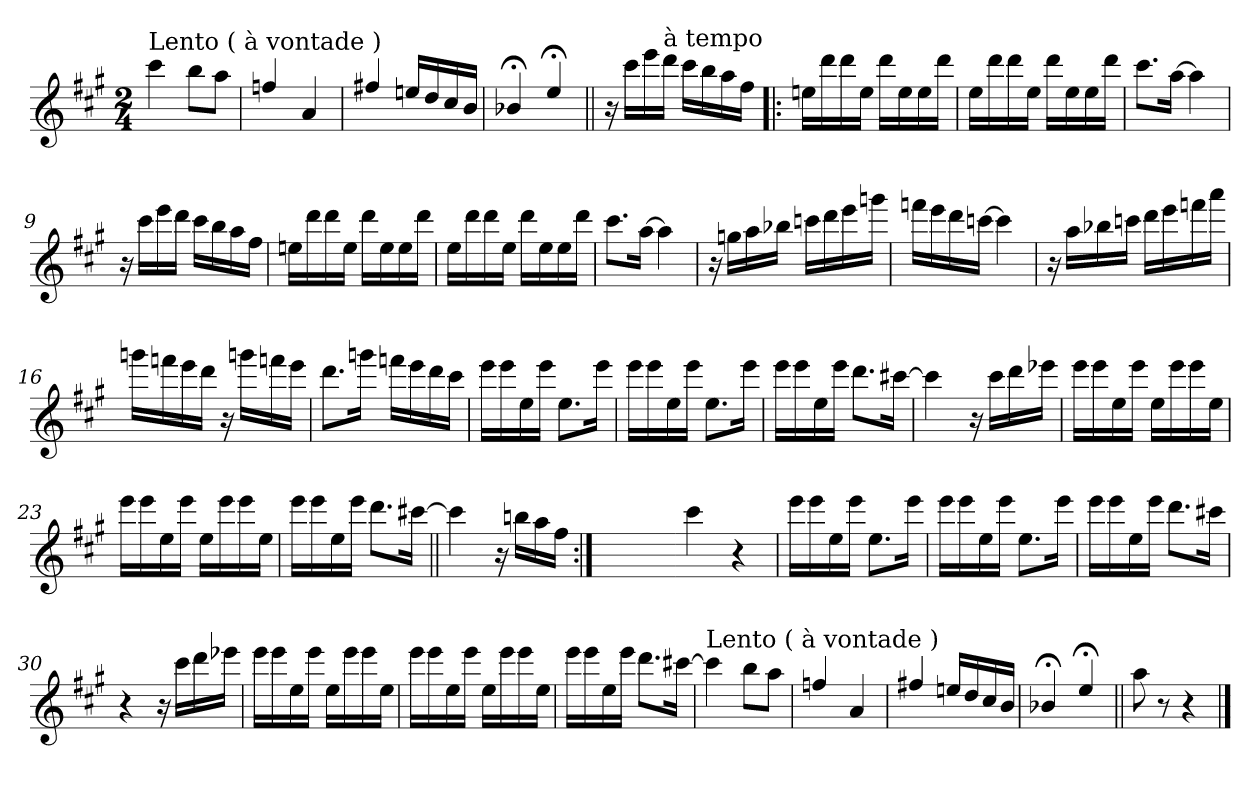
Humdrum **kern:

**kern
*part1
*staff1
*clefG2
*k[f#c#g#]
*A:
*M2/4
=1
!LO:TX:a:t=Lento ( à vontade )
4ccc#\
8bb\L
8aa\J
=2
4ffn/
4a/
=3
4ff#X/
16een/LL
16dd/
16cc#/
16b/JJ
=4
4b-X;</
4ee;</
=5||
16r
16ccc#\LL
16eee\
!LO:TX:a:t=à tempo
16ddd\JJ
16ccc#\LL
16bb\
16aa\
16ff#\JJ
!!LO:LB:g=z
=6!|:
16een\LL
16ddd\
16ddd\
16ee\JJ
16ddd\LL
16ee\
16ee\
16ddd\JJ
=7
16ee\LL
16ddd\
16ddd\
16ee\JJ
16ddd\LL
16ee\
16ee\
16ddd\JJ
=8
8.ccc#\L
[16aa\Jk
4aa\]
=9
16r
16ccc#\LL
16eee\
16ddd\JJ
16ccc#\LL
16bb\
16aa\
16ff#\JJ
!!LO:LB:g=z
=10
16een\LL
16ddd\
16ddd\
16ee\JJ
16ddd\LL
16ee\
16ee\
16ddd\JJ
=11
16ee\LL
16ddd\
16ddd\
16ee\JJ
16ddd\LL
16ee\
16ee\
16ddd\JJ
=12
8.ccc#\L
[16aa\Jk
4aa\]
=13
16r
16ggn\LL
16aa\
16bb-X\JJ
16cccn\LL
16ddd\
16eee\
16gggn\JJ
!!LO:LB:g=z
=14
16fffn\LL
16eee\
16ddd\
[16cccn\JJ
4ccc\]
=15
16r
16aa\LL
16bb-X\
16cccn\JJ
16ddd\LL
16eee\
16fffn\
16aaa\JJ
=16
16gggn\LL
16fffn\
16eee\
16ddd\JJ
16r
16gggn\LL
16fffn\
16eee\JJ
=17
8.ddd\L
16gggn\Jk
16fffn\LL
16eee\
16ddd\
16ccc#\JJ
!!LO:LB:g=z
=18
16eee\LL
16eee\
16ee\
16eee\JJ
8.ee\L
16eee\Jk
=19
16eee\LL
16eee\
16ee\
16eee\JJ
8.ee\L
16eee\Jk
=20
16eee\LL
16eee\
16ee\
16eee\JJ
8.ddd\L
[16ccc#X\Jk
=21
4ccc#\]
16r
16ccc#\LL
16ddd\
16eee-X\JJ
!!LO:LB:g=z
=22
16eee\LL
16eee\
16ee\
16eee\JJ
16ee\LL
16eee\
16eee\
16ee\JJ
=23
16eee\LL
16eee\
16ee\
16eee\JJ
16ee\LL
16eee\
16eee\
16ee\JJ
=24
16eee\LL
16eee\
16ee\
16eee\JJ
8.ddd\L
[16ccc#X\Jk
=25||
4ccc#\]
16r
16bbn\LL
16aa\
16ff#\JJ
=25X251:|!
2ryy
!!LO:LB:g=z
=26-
4ccc#\
4r
=27
16eee\LL
16eee\
16ee\
16eee\JJ
8.ee\L
16eee\Jk
=28
16eee\LL
16eee\
16ee\
16eee\JJ
8.ee\L
16eee\Jk
=29
16eee\LL
16eee\
16ee\
16eee\JJ
8.ddd\L
16ccc#X\Jk
!!LO:LB:g=z
=30
4r
16r
16ccc#\LL
16ddd\
16eee-X\JJ
=31
16eee\LL
16eee\
16ee\
16eee\JJ
16ee\LL
16eee\
16eee\
16ee\JJ
=32
16eee\LL
16eee\
16ee\
16eee\JJ
16ee\LL
16eee\
16eee\
16ee\JJ
=33
16eee\LL
16eee\
16ee\
16eee\JJ
8.ddd\L
[16ccc#X\Jk
!!LO:LB:g=z
=34
!LO:TX:a:t=Lento ( à vontade )
4ccc#\]
8bb\L
8aa\J
=35
4ffn/
4a/
=36
4ff#X/
16een/LL
16dd/
16cc#/
16b/JJ
=37
4b-X;</
4ee;</
=38||
8aa\
8r
4r
==
*-
